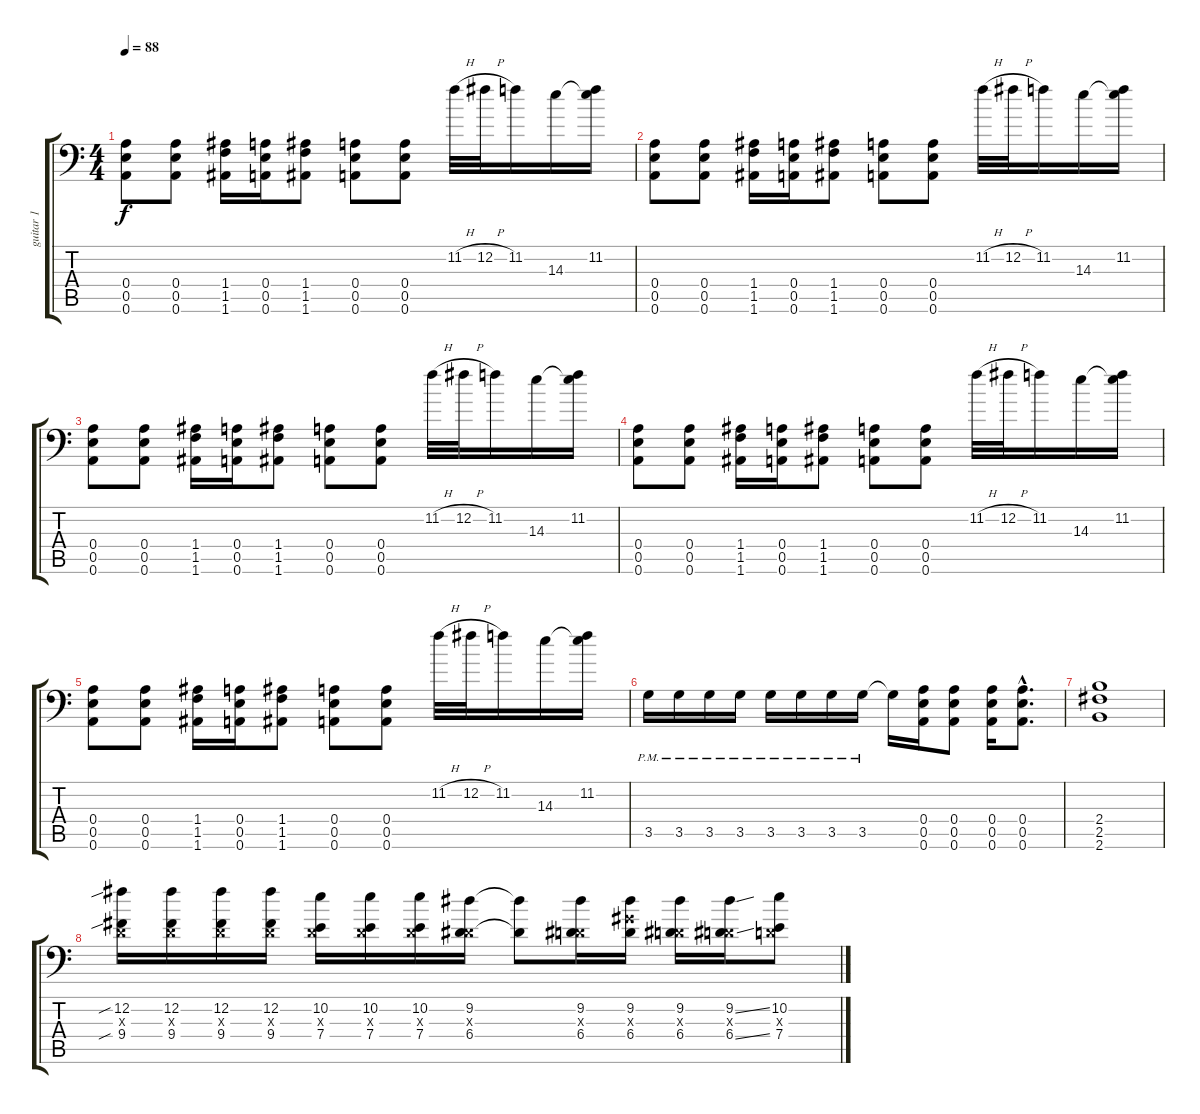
\track ("guitar 1" "guitar 1") {instrument overdrivenguitar}
\staff {score tabs}
\tuning (B3 Gb3 D3 A2 E2 A1) {hide}
\ts (4 4)
\tempo 88
\clef f4
\ks c
(0.4 0.5 0.6).8{dy f} (0.4 0.5 0.6).8 (1.4 1.5 1.6).16 (0.4 0.5 0.6).16 (1.4 1.5 1.6).8 (0.4 0.5 0.6).8 (0.4 0.5 0.6).8 11.2{h}.32 12.2{h}.32 11.2.16 14.3.16 (11.2 14.3{t}).16 |
(0.4 0.5 0.6).8 (0.4 0.5 0.6).8 (1.4 1.5 1.6).16 (0.4 0.5 0.6).16 (1.4 1.5 1.6).8 (0.4 0.5 0.6).8 (0.4 0.5 0.6).8 11.2{h}.32 12.2{h}.32 11.2.16 14.3.16 (11.2 14.3{t}).16 |
(0.4 0.5 0.6).8 (0.4 0.5 0.6).8 (1.4 1.5 1.6).16 (0.4 0.5 0.6).16 (1.4 1.5 1.6).8 (0.4 0.5 0.6).8 (0.4 0.5 0.6).8 11.2{h}.32 12.2{h}.32 11.2.16 14.3.16 (11.2 14.3{t}).16 |
(0.4 0.5 0.6).8 (0.4 0.5 0.6).8 (1.4 1.5 1.6).16 (0.4 0.5 0.6).16 (1.4 1.5 1.6).8 (0.4 0.5 0.6).8 (0.4 0.5 0.6).8 11.2{h}.32 12.2{h}.32 11.2.16 14.3.16 (11.2 14.3{t}).16 |
(0.4 0.5 0.6).8 (0.4 0.5 0.6).8 (1.4 1.5 1.6).16 (0.4 0.5 0.6).16 (1.4 1.5 1.6).8 (0.4 0.5 0.6).8 (0.4 0.5 0.6).8 11.2{h}.32 12.2{h}.32 11.2.16 14.3.16 (11.2 14.3{t}).16 |
3.5{pm}.16 3.5{pm}.16 3.5{pm}.16 3.5{pm}.16 3.5{pm}.16 3.5{pm}.16 3.5{pm}.16 3.5{pm}.16 3.5{t}.16 (0.4 0.5 0.6).16 (0.4 0.5 0.6).8 (0.4 0.5 0.6).16 (0.4{hac} 0.5{hac} 0.6{hac}).8{d} |
(2.4 2.5 2.6).1 |
(12.2{sib} 0.3{x} 9.4{sib}).16 (12.2 0.3{x} 9.4).16 (12.2 0.3{x} 9.4).16 (12.2 0.3{x} 9.4).16 (10.2 0.3{x} 7.4).16 (10.2 0.3{x} 7.4).16 (10.2 0.3{x} 7.4).16 (9.2 0.3{x} 6.4).16 (9.2{t} 6.4{t}).8 (9.2 0.3{x} 6.4).16 (9.2 6.3{x} 6.4).16 (9.2 0.3{x} 6.4).16 (9.2{ss} 0.3{x} 6.4{ss}).16 (10.2 0.3{x} 7.4).8
